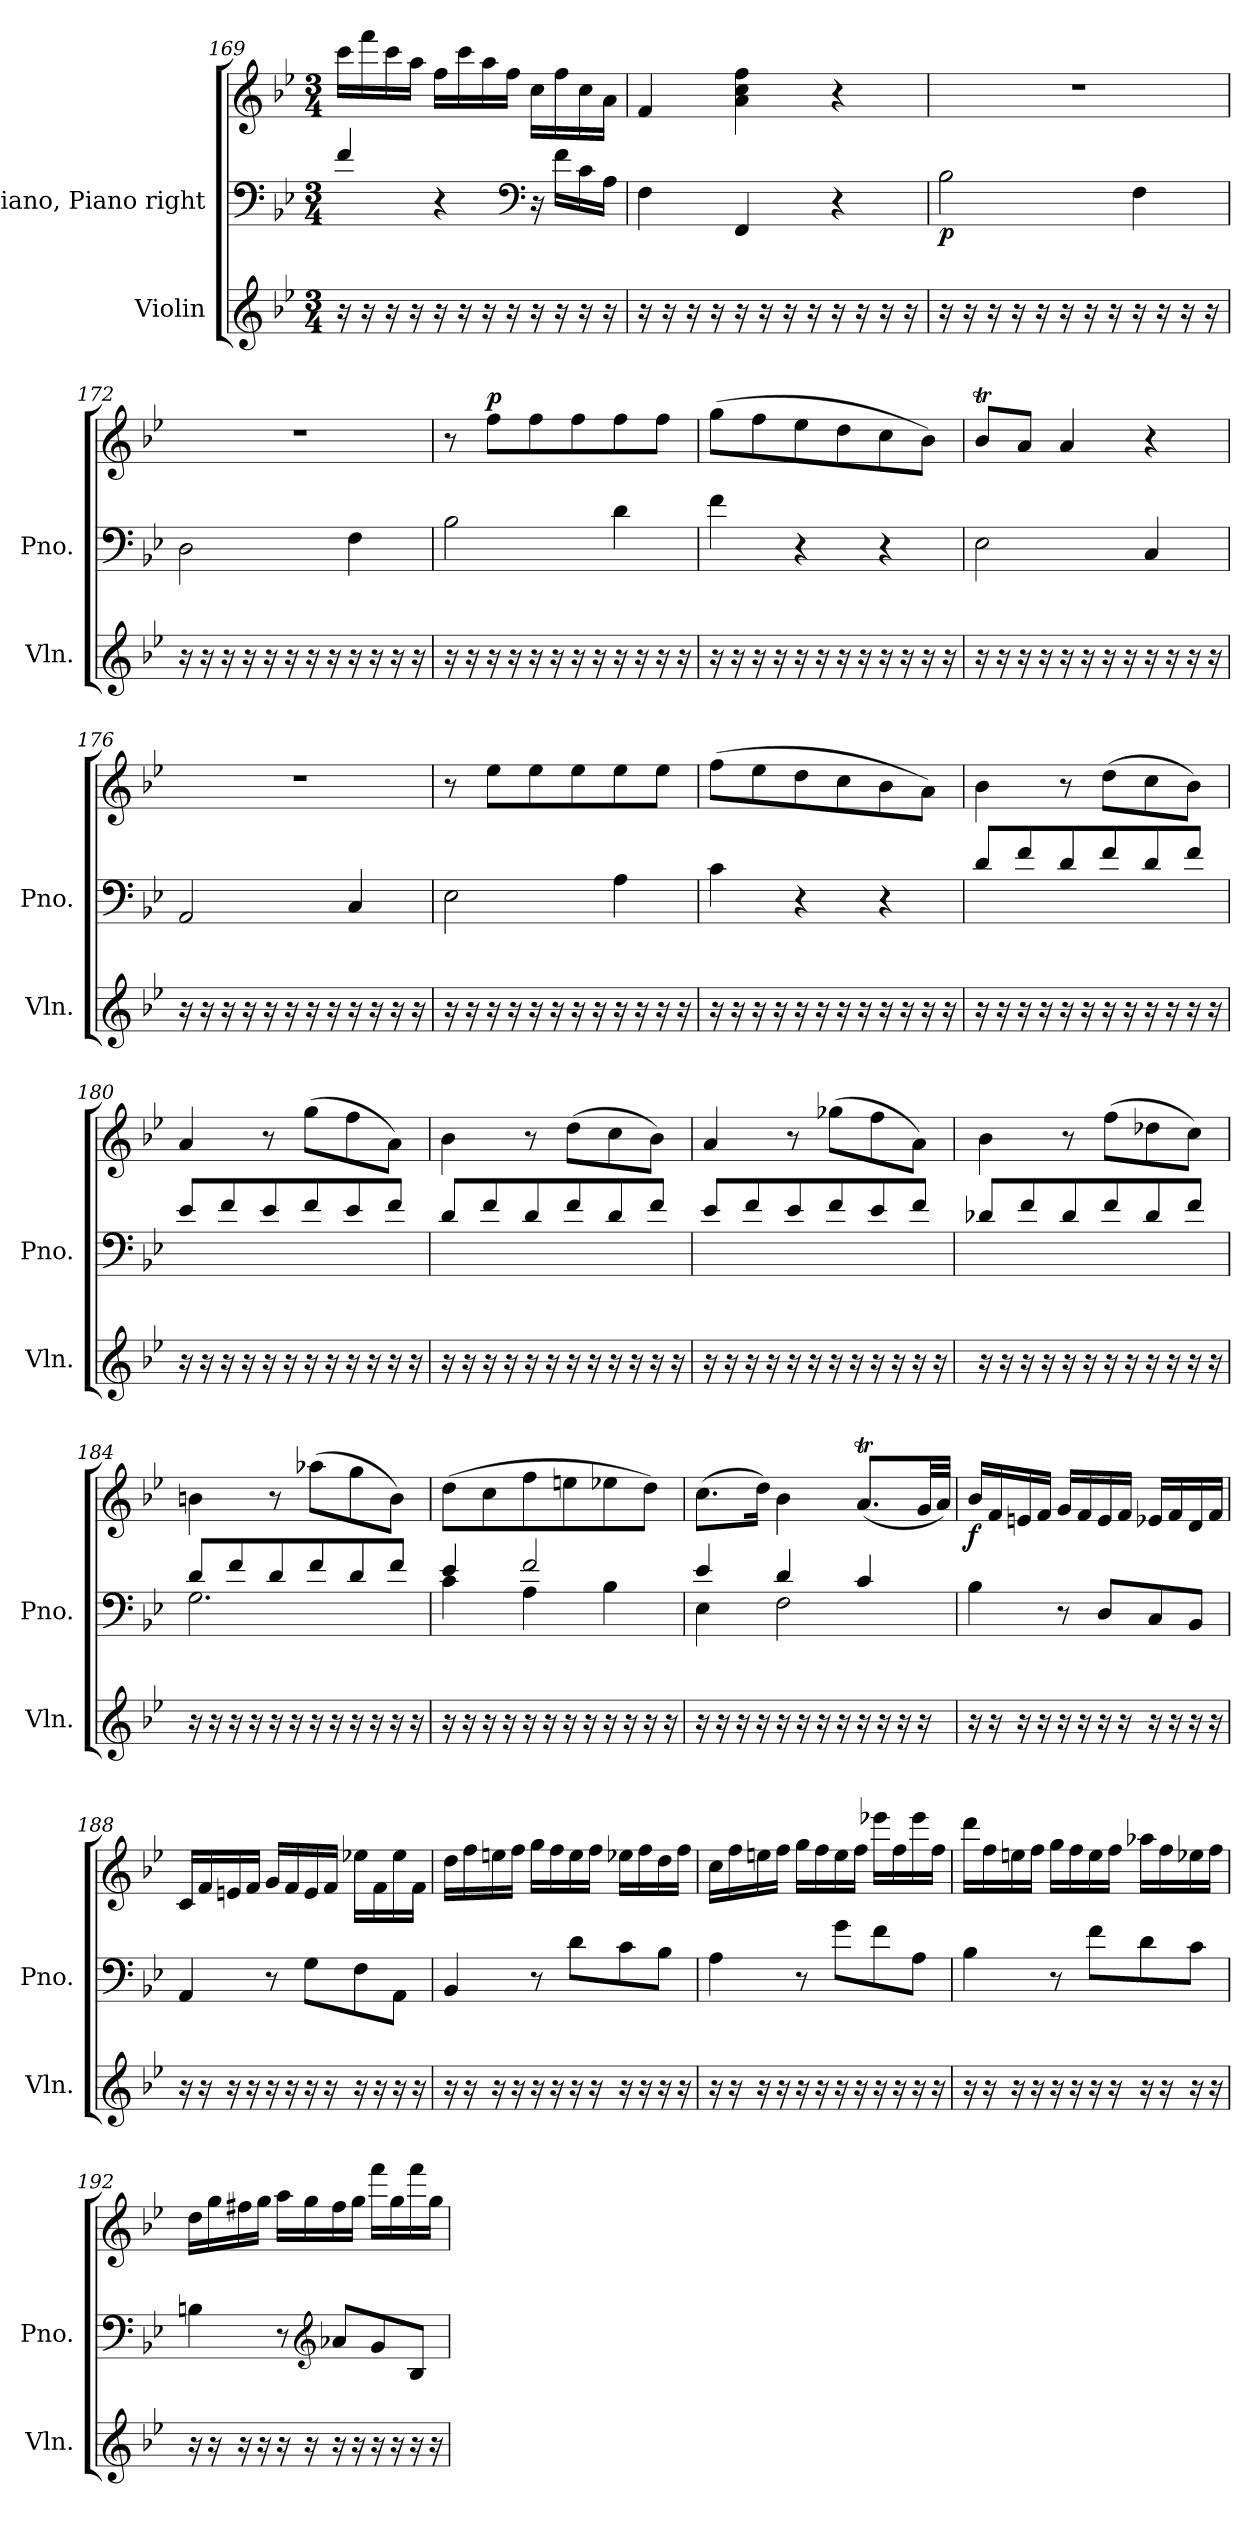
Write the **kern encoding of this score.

**kern	**kern	**kern	**dynam
*part2	*part1	*part1	*part1
*staff3	*staff2	*staff1	*staff1/2
*I"Violin	*I"Piano, Piano right	*	*
*I'Vln.	*I'Pno.	*	*
!!LO:PB:g=z
*clefG2	*clefF4	*clefG2	*
*k[b-e-]	*k[b-e-]	*k[b-e-]	*
*M3/4	*M3/4	*M3/4	*
=169	=169	=169	=169
16r	4f/	16ccc\LL	.
16r	.	16fff\	.
16r	.	16ccc\	.
16r	.	16aa\JJ	.
16r	4r	16ff\LL	.
16r	.	16ccc\	.
16r	.	16aa\	.
16r	.	16ff\JJ	.
*	*clefF4	*	*
16r	16r	16cc\LL	.
16r	16f\LL	16ff\	.
16r	16c\	16cc\	.
16r	16A\JJ	16a\JJ	.
=170	=170	=170	=170
16r	4F\	4f/	.
16r	.	.	.
16r	.	.	.
16r	.	.	.
16r	4FF/	4a\ 4cc\ 4ff\	.
16r	.	.	.
16r	.	.	.
16r	.	.	.
16r	4r	4r	.
16r	.	.	.
16r	.	.	.
16r	.	.	.
=171	=171	=171	=171
!	!	!	!LO:DY:b=2
16r	2B-\	2.r	p
16r	.	.	.
16r	.	.	.
16r	.	.	.
16r	.	.	.
16r	.	.	.
16r	.	.	.
16r	.	.	.
16r	4F\	.	.
16r	.	.	.
16r	.	.	.
16r	.	.	.
!!LO:LB:g=z
=172	=172	=172	=172
16r	2D\	2.r	.
16r	.	.	.
16r	.	.	.
16r	.	.	.
16r	.	.	.
16r	.	.	.
16r	.	.	.
16r	.	.	.
16r	4F\	.	.
16r	.	.	.
16r	.	.	.
16r	.	.	.
=173	=173	=173	=173
16r	2B-\	8r	.
16r	.	.	.
!	!	!	!LO:DY:a
16r	.	8ff\L	p
16r	.	.	.
16r	.	8ff\	.
16r	.	.	.
16r	.	8ff\	.
16r	.	.	.
16r	4d\	8ff\	.
16r	.	.	.
16r	.	8ff\J	.
16r	.	.	.
=174	=174	=174	=174
16r	4f\	(>8gg\L	.
16r	.	.	.
16r	.	8ff\	.
16r	.	.	.
16r	4r	8ee-\	.
16r	.	.	.
16r	.	8dd\	.
16r	.	.	.
16r	4r	8cc\	.
16r	.	.	.
16r	.	8b-\J)	.
16r	.	.	.
!!LO:LB:g=z
=175	=175	=175	=175
16r	2E-\	8b-T/L	.
16r	.	.	.
16r	.	8a/J	.
16r	.	.	.
16r	.	4a/	.
16r	.	.	.
16r	.	.	.
16r	.	.	.
16r	4C/	4r	.
16r	.	.	.
16r	.	.	.
16r	.	.	.
=176	=176	=176	=176
16r	2AA/	2.r	.
16r	.	.	.
16r	.	.	.
16r	.	.	.
16r	.	.	.
16r	.	.	.
16r	.	.	.
16r	.	.	.
16r	4C/	.	.
16r	.	.	.
16r	.	.	.
16r	.	.	.
=177	=177	=177	=177
16r	2E-\	8r	.
16r	.	.	.
16r	.	8ee-\L	.
16r	.	.	.
16r	.	8ee-\	.
16r	.	.	.
16r	.	8ee-\	.
16r	.	.	.
16r	4A\	8ee-\	.
16r	.	.	.
16r	.	8ee-\J	.
16r	.	.	.
!!LO:LB:g=z
=178	=178	=178	=178
16r	4c\	(>8ff\L	.
16r	.	.	.
16r	.	8ee-\	.
16r	.	.	.
16r	4r	8dd\	.
16r	.	.	.
16r	.	8cc\	.
16r	.	.	.
16r	4r	8b-\	.
16r	.	.	.
16r	.	8a\J)	.
16r	.	.	.
=179	=179	=179	=179
16r	8d/L	4b-\	.
16r	.	.	.
16r	8f/	.	.
16r	.	.	.
16r	8d/	8r	.
16r	.	.	.
16r	8f/	(>8dd\L	.
16r	.	.	.
16r	8d/	8cc\	.
16r	.	.	.
16r	8f/J	8b-\J)	.
16r	.	.	.
=180	=180	=180	=180
16r	8e-/L	4a/	.
16r	.	.	.
16r	8f/	.	.
16r	.	.	.
16r	8e-/	8r	.
16r	.	.	.
16r	8f/	(>8gg\L	.
16r	.	.	.
16r	8e-/	8ff\	.
16r	.	.	.
16r	8f/J	8a\J)	.
16r	.	.	.
!!LO:PB:g=z
=181	=181	=181	=181
16r	8d/L	4b-\	.
16r	.	.	.
16r	8f/	.	.
16r	.	.	.
16r	8d/	8r	.
16r	.	.	.
16r	8f/	(>8dd\L	.
16r	.	.	.
16r	8d/	8cc\	.
16r	.	.	.
16r	8f/J	8b-\J)	.
16r	.	.	.
=182	=182	=182	=182
16r	8e-/L	4a/	.
16r	.	.	.
16r	8f/	.	.
16r	.	.	.
16r	8e-/	8r	.
16r	.	.	.
16r	8f/	(>8gg-X\L	.
16r	.	.	.
16r	8e-/	8ff\	.
16r	.	.	.
16r	8f/J	8a\J)	.
16r	.	.	.
=183	=183	=183	=183
16r	8d-X/L	4b-\	.
16r	.	.	.
16r	8f/	.	.
16r	.	.	.
16r	8d-/	8r	.
16r	.	.	.
16r	8f/	(>8ff\L	.
16r	.	.	.
16r	8d-/	8dd-X\	.
16r	.	.	.
16r	8f/J	8cc\J)	.
16r	.	.	.
!!LO:LB:g=z
=184	=184	=184	=184
*	*^	*	*
16r	8d/L	2.G\	4bn\	.
16r	.	.	.	.
16r	8f/	.	.	.
16r	.	.	.	.
16r	8d/	.	8r	.
16r	.	.	.	.
16r	8f/	.	(>8aa-X\L	.
16r	.	.	.	.
16r	8d/	.	8gg\	.
16r	.	.	.	.
16r	8f/J	.	8b\J)	.
16r	.	.	.	.
=185	=185	=185	=185	=185
16r	4e-/	4c\	(>8dd\L	.
16r	.	.	.	.
16r	.	.	8cc\	.
16r	.	.	.	.
16r	2f/	4A\	8ff\	.
16r	.	.	.	.
16r	.	.	8een\	.
16r	.	.	.	.
16r	.	4B-\	8ee-X\	.
16r	.	.	.	.
16r	.	.	8dd\J)	.
16r	.	.	.	.
=186	=186	=186	=186	=186
16r	4e-/	4E-\	(>8.cc\L	.
16r	.	.	.	.
16r	.	.	.	.
16r	.	.	16dd\Jk)	.
16r	4d/	2F\	4b-\	.
16r	.	.	.	.
16r	.	.	.	.
16r	.	.	.	.
16r	4c/	.	(<8.at/L	.
16r	.	.	.	.
16r	.	.	.	.
16r	.	.	32g/LL	.
.	.	.	32a/JJJ)	.
*	*v	*v	*	*
!!LO:LB:g=z
=187	=187	=187	=187
!	!	!	!LO:DY:b
16r	4B-\	16b-/LL	f
16r	.	16f/	.
16r	.	16en/	.
16r	.	16f/JJ	.
16r	8r	16g/LL	.
16r	.	16f/	.
16r	8D/L	16e/	.
16r	.	16f/JJ	.
16r	8C/	16e-X/LL	.
16r	.	16f/	.
16r	8BB-/J	16d/	.
16r	.	16f/JJ	.
=188	=188	=188	=188
16r	4AA/	16c/LL	.
16r	.	16f/	.
16r	.	16en/	.
16r	.	16f/JJ	.
16r	8r	16g/LL	.
16r	.	16f/	.
16r	8G\L	16e/	.
16r	.	16f/JJ	.
16r	8F\	16ee-X\LL	.
16r	.	16f\	.
16r	8AA\J	16ee-\	.
16r	.	16f\JJ	.
=189	=189	=189	=189
16r	4BB-/	16dd\LL	.
16r	.	16ff\	.
16r	.	16een\	.
16r	.	16ff\JJ	.
16r	8r	16gg\LL	.
16r	.	16ff\	.
16r	8d\L	16ee\	.
16r	.	16ff\JJ	.
16r	8c\	16ee-X\LL	.
16r	.	16ff\	.
16r	8B-\J	16dd\	.
16r	.	16ff\JJ	.
!!LO:LB:g=z
=190	=190	=190	=190
16r	4A\	16cc\LL	.
16r	.	16ff\	.
16r	.	16een\	.
16r	.	16ff\JJ	.
16r	8r	16gg\LL	.
16r	.	16ff\	.
16r	8g\L	16ee\	.
16r	.	16ff\JJ	.
16r	8f\	16eee-X\LL	.
16r	.	16ff\	.
16r	8A\J	16eee-\	.
16r	.	16ff\JJ	.
=191	=191	=191	=191
16r	4B-\	16ddd\LL	.
16r	.	16ff\	.
16r	.	16een\	.
16r	.	16ff\JJ	.
16r	8r	16gg\LL	.
16r	.	16ff\	.
16r	8f\L	16ee\	.
16r	.	16ff\JJ	.
16r	8d\	16aa-X\LL	.
16r	.	16ff\	.
16r	8c\J	16ee-X\	.
16r	.	16ff\JJ	.
=192	=192	=192	=192
16r	4Bn\	16dd\LL	.
16r	.	16gg\	.
16r	.	16ff#X\	.
16r	.	16gg\JJ	.
16r	8r	16aa\LL	.
16r	.	16gg\	.
*	*clefG2	*	*
16r	8a-X/L	16ff#\	.
16r	.	16gg\JJ	.
16r	8g/	16fff\LL	.
16r	.	16gg\	.
16r	8B/J	16fff\	.
16r	.	16gg\JJ	.
=	=	=	=
*-	*-	*-	*-
